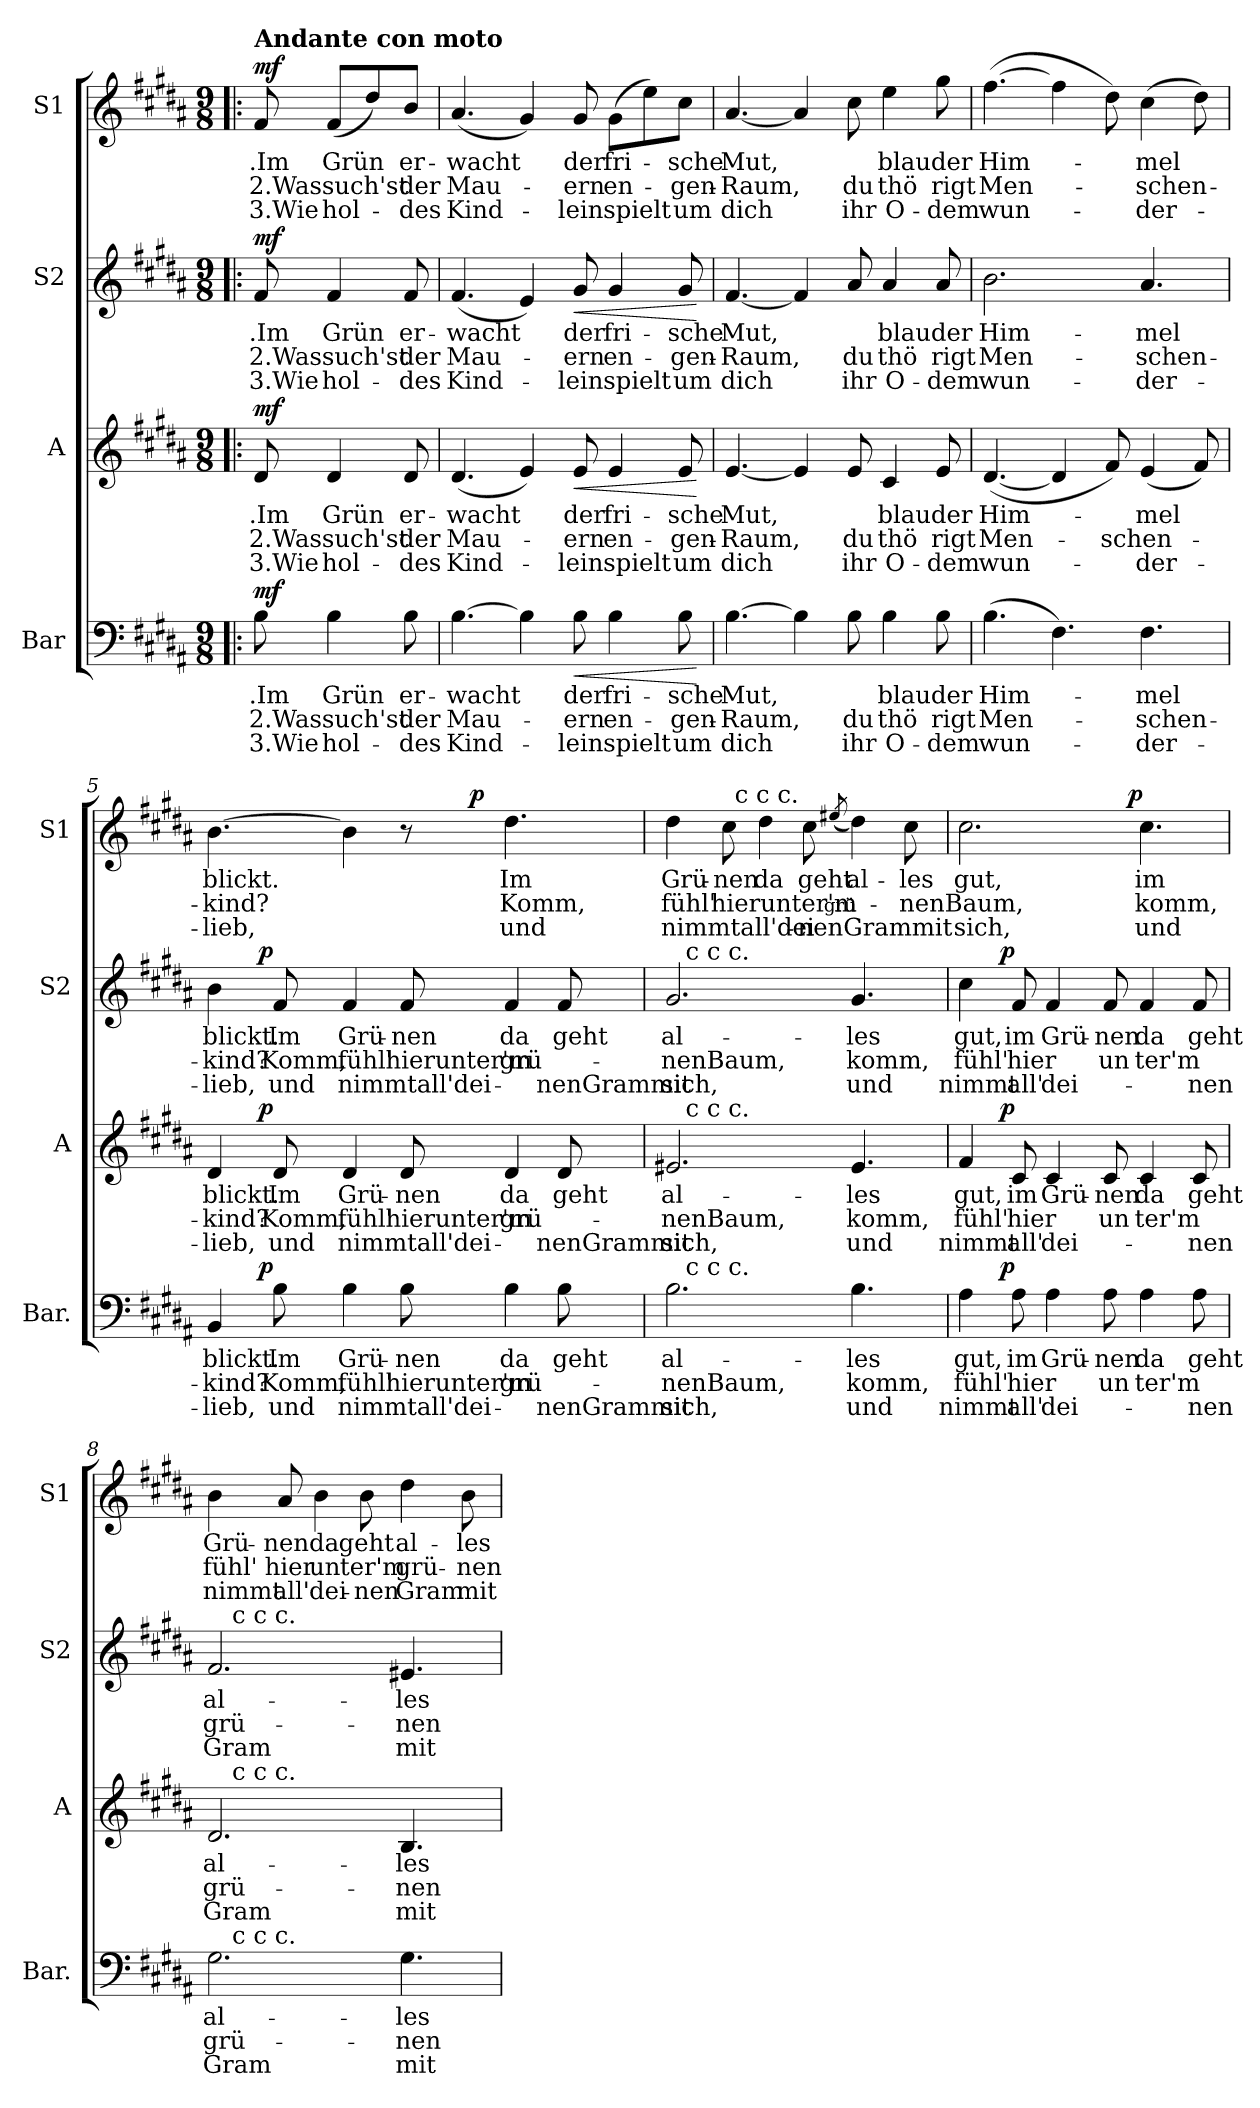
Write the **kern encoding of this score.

**kern	**text	**text	**text	**dynam	**kern	**text	**text	**text	**dynam	**kern	**text	**text	**text	**dynam	**kern	**text	**text	**text	**dynam
*part4	*part4	*part4	*part4	*part4	*part3	*part3	*part3	*part3	*part3	*part2	*part2	*part2	*part2	*part2	*part1	*part1	*part1	*part1	*part1
*staff4	*staff4	*staff4	*staff4	*staff4	*staff3	*staff3	*staff3	*staff3	*staff3	*staff2	*staff2	*staff2	*staff2	*staff2	*staff1	*staff1	*staff1	*staff1	*staff1
*I"Bar	*	*	*	*	*I"A	*	*	*	*	*I"S2	*	*	*	*	*I"S1	*	*	*	*
*I'Bar.	*	*	*	*	*I'A	*	*	*	*	*I'S2	*	*	*	*	*I'S1	*	*	*	*
*clefF4	*	*	*	*	*clefG2	*	*	*	*	*clefG2	*	*	*	*	*clefG2	*	*	*	*
*k[f#c#g#d#a#]	*	*	*	*	*k[f#c#g#d#a#]	*	*	*	*	*k[f#c#g#d#a#]	*	*	*	*	*k[f#c#g#d#a#]	*	*	*	*
*B:	*	*	*	*	*B:	*	*	*	*	*B:	*	*	*	*	*B:	*	*	*	*
*M9/8	*	*	*	*	*M9/8	*	*	*	*	*M9/8	*	*	*	*	*M9/8	*	*	*	*
=1!|:	=1!|:	=1!|:	=1!|:	=1!|:	=1!|:	=1!|:	=1!|:	=1!|:	=1!|:	=1!|:	=1!|:	=1!|:	=1!|:	=1!|:	=1!|:	=1!|:	=1!|:	=1!|:	=1!|:
!	!	!	!	!	!	!	!	!	!	!	!	!	!	!	!LO:TX:a:B:t=Andante con moto	!	!	!	!
!	!LO:LY:b	!LO:LY:b	!LO:LY:b	!LO:DY:a	!	!LO:LY:b	!LO:LY:b	!LO:LY:b	!LO:DY:a	!	!LO:LY:b	!LO:LY:b	!LO:LY:b	!LO:DY:a	!	!LO:LY:b	!LO:LY:b	!LO:LY:b	!LO:DY:a
8B\	.Im	2.Was	3.Wie	mf	8d#/	.Im	2.Was	3.Wie	mf	8f#/	.Im	2.Was	3.Wie	mf	8f#/	.Im	2.Was	3.Wie	mf
!	!LO:LY:b	!LO:LY:b	!LO:LY:b	!	!	!LO:LY:b	!LO:LY:b	!LO:LY:b	!	!	!LO:LY:b	!LO:LY:b	!LO:LY:b	!	!	!LO:LY:b	!LO:LY:b	!LO:LY:b	!
4B\	Grün	such'st	hol-	.	4d#/	Grün	such'st	hol-	.	4f#/	Grün	such'st	hol-	.	(<8f#/L	Grün	such'st	hol-	.
.	.	.	.	.	.	.	.	.	.	.	.	.	.	.	8dd#/)	.	.	.	.
!	!LO:LY:b	!LO:LY:b	!LO:LY:b	!	!	!LO:LY:b	!LO:LY:b	!LO:LY:b	!	!	!LO:LY:b	!LO:LY:b	!LO:LY:b	!	!	!LO:LY:b	!LO:LY:b	!LO:LY:b	!
8B\	er-	der	-des	.	8d#/	er-	der	-des	.	8f#/	er-	der	-des	.	8b/J	er-	der	-des	.
=2	=2	=2	=2	=2	=2	=2	=2	=2	=2	=2	=2	=2	=2	=2	=2	=2	=2	=2	=2
!	!LO:LY:b	!LO:LY:b	!LO:LY:b	!	!	!LO:LY:b	!LO:LY:b	!LO:LY:b	!	!	!LO:LY:b	!LO:LY:b	!LO:LY:b	!	!	!LO:LY:b	!LO:LY:b	!LO:LY:b	!
[>4.B\	-wacht	Mau-	Kind-	.	(<4.d#/	-wacht	Mau-	Kind-	.	(<4.f#/	-wacht	Mau-	Kind-	.	(<4.a#/	-wacht	Mau-	Kind-	.
4B\]	.	.	.	.	4e/)	.	.	.	.	4e/)	.	.	.	.	4g#/)	.	.	.	.
!	!LO:LY:b	!LO:LY:b	!LO:LY:b	!LO:HP:b	!	!LO:LY:b	!LO:LY:b	!LO:LY:b	!LO:HP:b	!	!LO:LY:b	!LO:LY:b	!LO:LY:b	!LO:HP:b	!	!LO:LY:b	!LO:LY:b	!LO:LY:b	!
8B\	der	-ern	-lein	<	8e/	der	-ern	-lein	<	8g#/	der	-ern	-lein	<	8g#/	der	-ern	-lein	.
!	!LO:LY:b	!LO:LY:b	!LO:LY:b	!	!	!LO:LY:b	!LO:LY:b	!LO:LY:b	!	!	!LO:LY:b	!LO:LY:b	!LO:LY:b	!	!	!LO:LY:b	!LO:LY:b	!LO:LY:b	!
4B\	fri-	en-	spielt	.	4e/	fri-	en-	spielt	.	4g#/	fri-	en-	spielt	.	(>8g#\L	fri-	en-	spielt	.
.	.	.	.	.	.	.	.	.	.	.	.	.	.	.	8ee\)	.	.	.	.
!	!LO:LY:b	!LO:LY:b	!LO:LY:b	!	!	!LO:LY:b	!LO:LY:b	!LO:LY:b	!	!	!LO:LY:b	!LO:LY:b	!LO:LY:b	!	!	!LO:LY:b	!LO:LY:b	!LO:LY:b	!
8B\	-sche	-gen-	um	.	8e/	-sche	-gen-	um	.	8g#/	-sche	-gen-	um	.	8cc#\J	-sche	-gen-	um	.
.	.	.	.	[	.	.	.	.	[	.	.	.	.	[	.	.	.	.	.
=3	=3	=3	=3	=3	=3	=3	=3	=3	=3	=3	=3	=3	=3	=3	=3	=3	=3	=3	=3
!	!LO:LY:b	!LO:LY:b	!LO:LY:b	!	!	!LO:LY:b	!LO:LY:b	!LO:LY:b	!	!	!LO:LY:b	!LO:LY:b	!LO:LY:b	!	!	!LO:LY:b	!LO:LY:b	!LO:LY:b	!
[>4.B\	Mut,	-Raum,	dich	.	[<4.e/	Mut,	-Raum,	dich	.	[<4.f#/	Mut,	-Raum,	dich	.	[<4.a#/	Mut,	-Raum,	dich	.
4B\]	.	.	.	.	4e/]	.	.	.	.	4f#/]	.	.	.	.	4a#/]	.	.	.	.
!	!	!LO:LY:b	!LO:LY:b	!	!	!	!LO:LY:b	!LO:LY:b	!	!	!	!LO:LY:b	!LO:LY:b	!	!	!	!LO:LY:b	!LO:LY:b	!
8B\	.	du	ihr	.	8e/	.	du	ihr	.	8a#/	.	du	ihr	.	8cc#\	.	du	ihr	.
!	!LO:LY:b	!LO:LY:b	!LO:LY:b	!	!	!LO:LY:b	!LO:LY:b	!LO:LY:b	!	!	!LO:LY:b	!LO:LY:b	!LO:LY:b	!	!	!LO:LY:b	!LO:LY:b	!LO:LY:b	!
4B\	blauder	thö	O-	.	4c#/	blauder	thö	O-	.	4a#/	blauder	thö	O-	.	4ee\	blauder	thö	O-	.
!	!	!LO:LY:b	!LO:LY:b	!	!	!	!LO:LY:b	!LO:LY:b	!	!	!	!LO:LY:b	!LO:LY:b	!	!	!	!LO:LY:b	!LO:LY:b	!
8B\	.	rigt	-dem	.	8e/	.	rigt	-dem	.	8a#/	.	rigt	-dem	.	8gg#\	.	rigt	-dem	.
=4	=4	=4	=4	=4	=4	=4	=4	=4	=4	=4	=4	=4	=4	=4	=4	=4	=4	=4	=4
!	!LO:LY:b	!LO:LY:b	!LO:LY:b	!	!	!LO:LY:b	!LO:LY:b	!LO:LY:b	!	!	!LO:LY:b	!LO:LY:b	!LO:LY:b	!	!	!LO:LY:b	!LO:LY:b	!LO:LY:b	!
(>4.B\	Him-	Men-	wun-	.	(<[<4.d#/	Him-	Men-	wun-	.	2.b\	Him-	Men-	wun-	.	(>[>4.ff#\	Him-	Men-	wun-	.
4.F#\)	.	.	.	.	4d#/]	.	.	.	.	.	.	.	.	.	4ff#\]	.	.	.	.
!	!	!	!	!	!	!	!LO:LY:b	!	!	!	!	!	!	!	!	!	!	!	!
.	.	.	.	.	8f#/)	.	-schen-	.	.	.	.	.	.	.	8dd#\)	.	.	.	.
!	!LO:LY:b	!LO:LY:b	!LO:LY:b	!	!	!LO:LY:b	!	!LO:LY:b	!	!	!LO:LY:b	!LO:LY:b	!LO:LY:b	!	!	!LO:LY:b	!LO:LY:b	!LO:LY:b	!
4.F#\	-mel	-schen-	-der-	.	(<4e/	-mel	.	-der-	.	4.a#/	-mel	-schen-	-der-	.	(>4cc#\	-mel	-schen-	-der-	.
.	.	.	.	.	8f#/)	.	.	.	.	.	.	.	.	.	8dd#\)	.	.	.	.
!!LO:LB:g=z
=5	=5	=5	=5	=5	=5	=5	=5	=5	=5	=5	=5	=5	=5	=5	=5	=5	=5	=5	=5
!	!LO:LY:b	!LO:LY:b	!LO:LY:b	!	!	!LO:LY:b	!LO:LY:b	!LO:LY:b	!	!	!LO:LY:b	!LO:LY:b	!LO:LY:b	!	!	!LO:LY:b	!LO:LY:b	!LO:LY:b	!
*^	*	*	*	*	*^	*	*	*	*	*^	*	*	*	*	*^	*	*	*	*
4BB/	8..ryy	blickt.	-kind?	-lieb,	.	4d#/	8..ryy	blickt.	-kind?	-lieb,	.	4b\	8..ryy	blickt.	-kind?	-lieb,	.	[>4.b\	2ryy	blickt.	-kind?	-lieb,	.
!	!	!	!	!	!LO:DY:a	!	!	!	!	!	!LO:DY:a	!	!	!	!	!	!LO:DY:a	!	!	!	!	!	!
.	2ryy	.	.	.	p	.	2ryy	.	.	.	p	.	2ryy	.	.	.	p	.	.	.	.	.	.
!	!	!LO:LY:b	!LO:LY:b	!LO:LY:b	!	!	!	!LO:LY:b	!LO:LY:b	!LO:LY:b	!	!	!	!LO:LY:b	!LO:LY:b	!LO:LY:b	!	!	!	!	!	!	!
8B\	.	Im	Komm,	und	.	8d#/	.	Im	Komm,	und	.	8f#/	.	Im	Komm,	und	.	.	.	.	.	.	.
!	!	!LO:LY:b	!LO:LY:b	!LO:LY:b	!	!	!	!LO:LY:b	!LO:LY:b	!LO:LY:b	!	!	!	!LO:LY:b	!LO:LY:b	!LO:LY:b	!	!	!	!	!	!	!
4B\	.	Grü-	fühl'	nimmtall'dei-	.	4d#/	.	Grü-	fühl'	nimmtall'dei-	.	4f#/	.	Grü-	fühl'	nimmtall'dei-	.	4b\]	.	.	.	.	.
.	.	.	.	.	.	.	.	.	.	.	.	.	.	.	.	.	.	.	8..ryy	.	.	.	.
!	!	!LO:LY:b	!LO:LY:b	!	!	!	!	!LO:LY:b	!LO:LY:b	!	!	!	!	!LO:LY:b	!LO:LY:b	!	!	!	!	!	!	!	!
8B\	.	-nen	hierunter'm	.	.	8d#/	.	-nen	hierunter'm	.	.	8f#/	.	-nen	hierunter'm	.	.	8r	.	.	.	.	.
!	!	!	!	!	!	!	!	!	!	!	!	!	!	!	!	!	!	!	!	!	!	!	!LO:DY:a
.	4ryy	.	.	.	.	.	4ryy	.	.	.	.	.	4ryy	.	.	.	.	.	4ryy	.	.	.	p
!	!	!LO:LY:b	!LO:LY:b	!	!	!	!	!LO:LY:b	!LO:LY:b	!	!	!	!	!LO:LY:b	!LO:LY:b	!	!	!	!	!LO:LY:b	!LO:LY:b	!LO:LY:b	!
4B\	.	da	grü-	.	.	4d#/	.	da	grü-	.	.	4f#/	.	da	grü-	.	.	4.dd#\	.	Im	Komm,	und	.
.	8ryy	.	.	.	.	.	8ryy	.	.	.	.	.	8ryy	.	.	.	.	.	8ryy	.	.	.	.
!	!	!LO:LY:b	!	!LO:LY:b	!	!	!	!LO:LY:b	!	!LO:LY:b	!	!	!	!LO:LY:b	!	!LO:LY:b	!	!	!	!	!	!	!
8B\	.	geht	.	-nenGrammit	.	8d#/	.	geht	.	-nenGrammit	.	8f#/	.	geht	.	-nenGrammit	.	.	.	.	.	.	.
.	32ryy	.	.	.	.	.	32ryy	.	.	.	.	.	32ryy	.	.	.	.	.	32ryy	.	.	.	.
=6	=6	=6	=6	=6	=6	=6	=6	=6	=6	=6	=6	=6	=6	=6	=6	=6	=6	=6	=6	=6	=6	=6	=6
!	!	!LO:LY:b	!LO:LY:b	!LO:LY:b	!	!	!	!LO:LY:b	!LO:LY:b	!LO:LY:b	!	!	!	!LO:LY:b	!LO:LY:b	!LO:LY:b	!	!	!	!LO:LY:b	!LO:LY:b	!LO:LY:b	!
2.B\	16ryy	al-	-nenBaum,	sich,	.	2.e#X/	16ryy	al-	-nenBaum,	sich,	.	2.g#/	16ryy	al-	-nenBaum,	sich,	.	4dd#\	4ryy	Grü-	fühl'	nimmtall'dei-	.
!	!	!	!	!	!	!	!	!	!	!	!	!	!LO:TX:a:t=c c c.	!	!	!	!	!	!	!	!	!	!
!	!	!	!	!	!	!	!LO:TX:a:t=c c c.	!	!	!	!	!	!	!	!	!	!	!	!	!	!	!	!
!	!LO:TX:a:t=c c c.	!	!	!	!	!	!	!	!	!	!	!	!	!	!	!	!	!	!	!	!	!	!
.	1ryy	.	.	.	.	.	1ryy	.	.	.	.	.	1ryy	.	.	.	.	.	.	.	.	.	.
!	!	!	!	!	!	!	!	!	!	!	!	!	!	!	!	!	!	!	!	!LO:LY:b	!LO:LY:b	!	!
.	.	.	.	.	.	.	.	.	.	.	.	.	.	.	.	.	.	8cc#\	32ryy	-nen	hierunter'm	.	.
!	!	!	!	!	!	!	!	!	!	!	!	!	!	!	!	!	!	!	!LO:TX:a:t=c c c.	!	!	!	!
.	.	.	.	.	.	.	.	.	.	.	.	.	.	.	.	.	.	.	2ryy	.	.	.	.
!	!	!	!	!	!	!	!	!	!	!	!	!	!	!	!	!	!	!	!	!LO:LY:b	!	!	!
.	.	.	.	.	.	.	.	.	.	.	.	.	.	.	.	.	.	4dd#\	.	da	.	.	.
!	!	!	!	!	!	!	!	!	!	!	!	!	!	!	!	!	!	!	!	!LO:LY:b	!	!LO:LY:b	!
.	.	.	.	.	.	.	.	.	.	.	.	.	.	.	.	.	.	8cc#\	.	geht	.	-nenGrammit	.
!	!	!	!	!	!	!	!	!	!	!	!	!	!	!	!	!	!	!	!	!	!LO:LY:b	!	!
.	.	.	.	.	.	.	.	.	.	.	.	.	.	.	.	.	.	(<8qee#X/	.	.	grü-	.	.
!	!	!LO:LY:b	!LO:LY:b	!LO:LY:b	!	!	!	!LO:LY:b	!LO:LY:b	!LO:LY:b	!	!	!	!LO:LY:b	!LO:LY:b	!LO:LY:b	!	!	!	!LO:LY:b	!	!	!
4.B\	.	-les	komm,	und	.	4.e#/	.	-les	komm,	und	.	4.g#/	.	-les	komm,	und	.	4dd#\)	.	al-	.	.	.
.	.	.	.	.	.	.	.	.	.	.	.	.	.	.	.	.	.	.	4ryy	.	.	.	.
!	!	!	!	!	!	!	!	!	!	!	!	!	!	!	!	!	!	!	!	!LO:LY:b	!LO:LY:b	!	!
.	.	.	.	.	.	.	.	.	.	.	.	.	.	.	.	.	.	8cc#\	.	-les	-nenBaum,	.	.
.	.	.	.	.	.	.	.	.	.	.	.	.	.	.	.	.	.	.	16.ryy	.	.	.	.
.	16ryy	.	.	.	.	.	16ryy	.	.	.	.	.	16ryy	.	.	.	.	.	.	.	.	.	.
=7	=7	=7	=7	=7	=7	=7	=7	=7	=7	=7	=7	=7	=7	=7	=7	=7	=7	=7	=7	=7	=7	=7	=7
!	!	!LO:LY:b	!LO:LY:b	!LO:LY:b	!	!	!	!LO:LY:b	!LO:LY:b	!LO:LY:b	!	!	!	!LO:LY:b	!LO:LY:b	!LO:LY:b	!	!	!	!LO:LY:b	!	!LO:LY:b	!
4A#\	8..ryy	gut,	fühl'	nimmt	.	4f#/	8..ryy	gut,	fühl'	nimmt	.	4cc#\	8..ryy	gut,	fühl'	nimmt	.	2.cc#\	2ryy	gut,	.	sich,	.
!	!	!	!	!	!LO:DY:a	!	!	!	!	!	!LO:DY:a	!	!	!	!	!	!LO:DY:a	!	!	!	!	!	!
.	2ryy	.	.	.	p	.	2ryy	.	.	.	p	.	2ryy	.	.	.	p	.	.	.	.	.	.
!	!	!LO:LY:b	!LO:LY:b	!LO:LY:b	!	!	!	!LO:LY:b	!LO:LY:b	!LO:LY:b	!	!	!	!LO:LY:b	!LO:LY:b	!LO:LY:b	!	!	!	!	!	!	!
8A#\	.	im	hier	all'	.	8c#/	.	im	hier	all'	.	8f#/	.	im	hier	all'	.	.	.	.	.	.	.
!	!	!LO:LY:b	!	!LO:LY:b	!	!	!	!LO:LY:b	!	!LO:LY:b	!	!	!	!LO:LY:b	!	!LO:LY:b	!	!	!	!	!	!	!
4A#\	.	Grü-	.	dei-	.	4c#/	.	Grü-	.	dei-	.	4f#/	.	Grü-	.	dei-	.	.	.	.	.	.	.
.	.	.	.	.	.	.	.	.	.	.	.	.	.	.	.	.	.	.	8..ryy	.	.	.	.
!	!	!LO:LY:b	!LO:LY:b	!	!	!	!	!LO:LY:b	!LO:LY:b	!	!	!	!	!LO:LY:b	!LO:LY:b	!	!	!	!	!	!	!	!
8A#\	.	-nen	un	.	.	8c#/	.	-nen	un	.	.	8f#/	.	-nen	un	.	.	.	.	.	.	.	.
!	!	!	!	!	!	!	!	!	!	!	!	!	!	!	!	!	!	!	!	!	!	!	!LO:DY:a
.	4ryy	.	.	.	.	.	4ryy	.	.	.	.	.	4ryy	.	.	.	.	.	4ryy	.	.	.	p
!	!	!LO:LY:b	!LO:LY:b	!	!	!	!	!LO:LY:b	!LO:LY:b	!	!	!	!	!LO:LY:b	!LO:LY:b	!	!	!	!	!LO:LY:b	!LO:LY:b	!LO:LY:b	!
4A#\	.	da	ter'm	.	.	4c#/	.	da	ter'm	.	.	4f#/	.	da	ter'm	.	.	4.cc#\	.	im	komm,	und	.
.	8ryy	.	.	.	.	.	8ryy	.	.	.	.	.	8ryy	.	.	.	.	.	8ryy	.	.	.	.
!	!	!LO:LY:b	!	!LO:LY:b	!	!	!	!LO:LY:b	!	!LO:LY:b	!	!	!	!LO:LY:b	!	!LO:LY:b	!	!	!	!	!	!	!
8A#\	.	geht	.	-nen	.	8c#/	.	geht	.	-nen	.	8f#/	.	geht	.	-nen	.	.	.	.	.	.	.
.	32ryy	.	.	.	.	.	32ryy	.	.	.	.	.	32ryy	.	.	.	.	.	32ryy	.	.	.	.
!!LO:PB:g=z
=8	=8	=8	=8	=8	=8	=8	=8	=8	=8	=8	=8	=8	=8	=8	=8	=8	=8	=8	=8	=8	=8	=8	=8
!	!	!LO:LY:b	!LO:LY:b	!LO:LY:b	!	!	!	!LO:LY:b	!LO:LY:b	!LO:LY:b	!	!	!	!LO:LY:b	!LO:LY:b	!LO:LY:b	!	!	!	!LO:LY:b	!LO:LY:b	!LO:LY:b	!
*	*	*	*	*	*	*	*	*	*	*	*	*	*	*	*	*	*	*v	*v	*	*	*	*
2.G#\	16ryy	al-	grü-	Gram	.	2.d#/	16ryy	al-	grü-	Gram	.	2.f#/	16ryy	al-	grü-	Gram	.	4b\	Grü-	fühl'	nimmt	.
!	!	!	!	!	!	!	!	!	!	!	!	!	!LO:TX:a:t=c c c.	!	!	!	!	!	!	!	!	!
!	!	!	!	!	!	!	!LO:TX:a:t=c c c.	!	!	!	!	!	!	!	!	!	!	!	!	!	!	!
!	!LO:TX:a:t=c c c.	!	!	!	!	!	!	!	!	!	!	!	!	!	!	!	!	!	!	!	!	!
.	1ryy	.	.	.	.	.	1ryy	.	.	.	.	.	1ryy	.	.	.	.	.	.	.	.	.
!	!	!	!	!	!	!	!	!	!	!	!	!	!	!	!	!	!	!	!LO:LY:b	!LO:LY:b	!LO:LY:b	!
.	.	.	.	.	.	.	.	.	.	.	.	.	.	.	.	.	.	8a#/	-nen	hier	all'	.
!	!	!	!	!	!	!	!	!	!	!	!	!	!	!	!	!	!	!	!LO:LY:b	!LO:LY:b	!LO:LY:b	!
.	.	.	.	.	.	.	.	.	.	.	.	.	.	.	.	.	.	4b\	da	un	dei-	.
!	!	!	!	!	!	!	!	!	!	!	!	!	!	!	!	!	!	!	!LO:LY:b	!LO:LY:b	!LO:LY:b	!
.	.	.	.	.	.	.	.	.	.	.	.	.	.	.	.	.	.	8b\	geht	ter'm	-nen	.
!	!	!LO:LY:b	!LO:LY:b	!LO:LY:b	!	!	!	!LO:LY:b	!LO:LY:b	!LO:LY:b	!	!	!	!LO:LY:b	!LO:LY:b	!LO:LY:b	!	!	!LO:LY:b	!LO:LY:b	!LO:LY:b	!
4.G#\	.	-les	-nen	mit	.	4.B/	.	-les	-nen	mit	.	4.e#X/	.	-les	-nen	mit	.	4dd#\	al-	grü-	Gram	.
!	!	!	!	!	!	!	!	!	!	!	!	!	!	!	!	!	!	!	!LO:LY:b	!LO:LY:b	!LO:LY:b	!
.	.	.	.	.	.	.	.	.	.	.	.	.	.	.	.	.	.	8b\	-les	-nen	mit	.
.	16ryy	.	.	.	.	.	16ryy	.	.	.	.	.	16ryy	.	.	.	.	.	.	.	.	.
*v	*v	*	*	*	*	*	*	*	*	*	*	*v	*v	*	*	*	*	*	*	*	*	*
*	*	*	*	*	*v	*v	*	*	*	*	*	*	*	*	*	*	*	*	*	*
=	=	=	=	=	=	=	=	=	=	=	=	=	=	=	=	=	=	=	=
*-	*-	*-	*-	*-	*-	*-	*-	*-	*-	*-	*-	*-	*-	*-	*-	*-	*-	*-	*-
